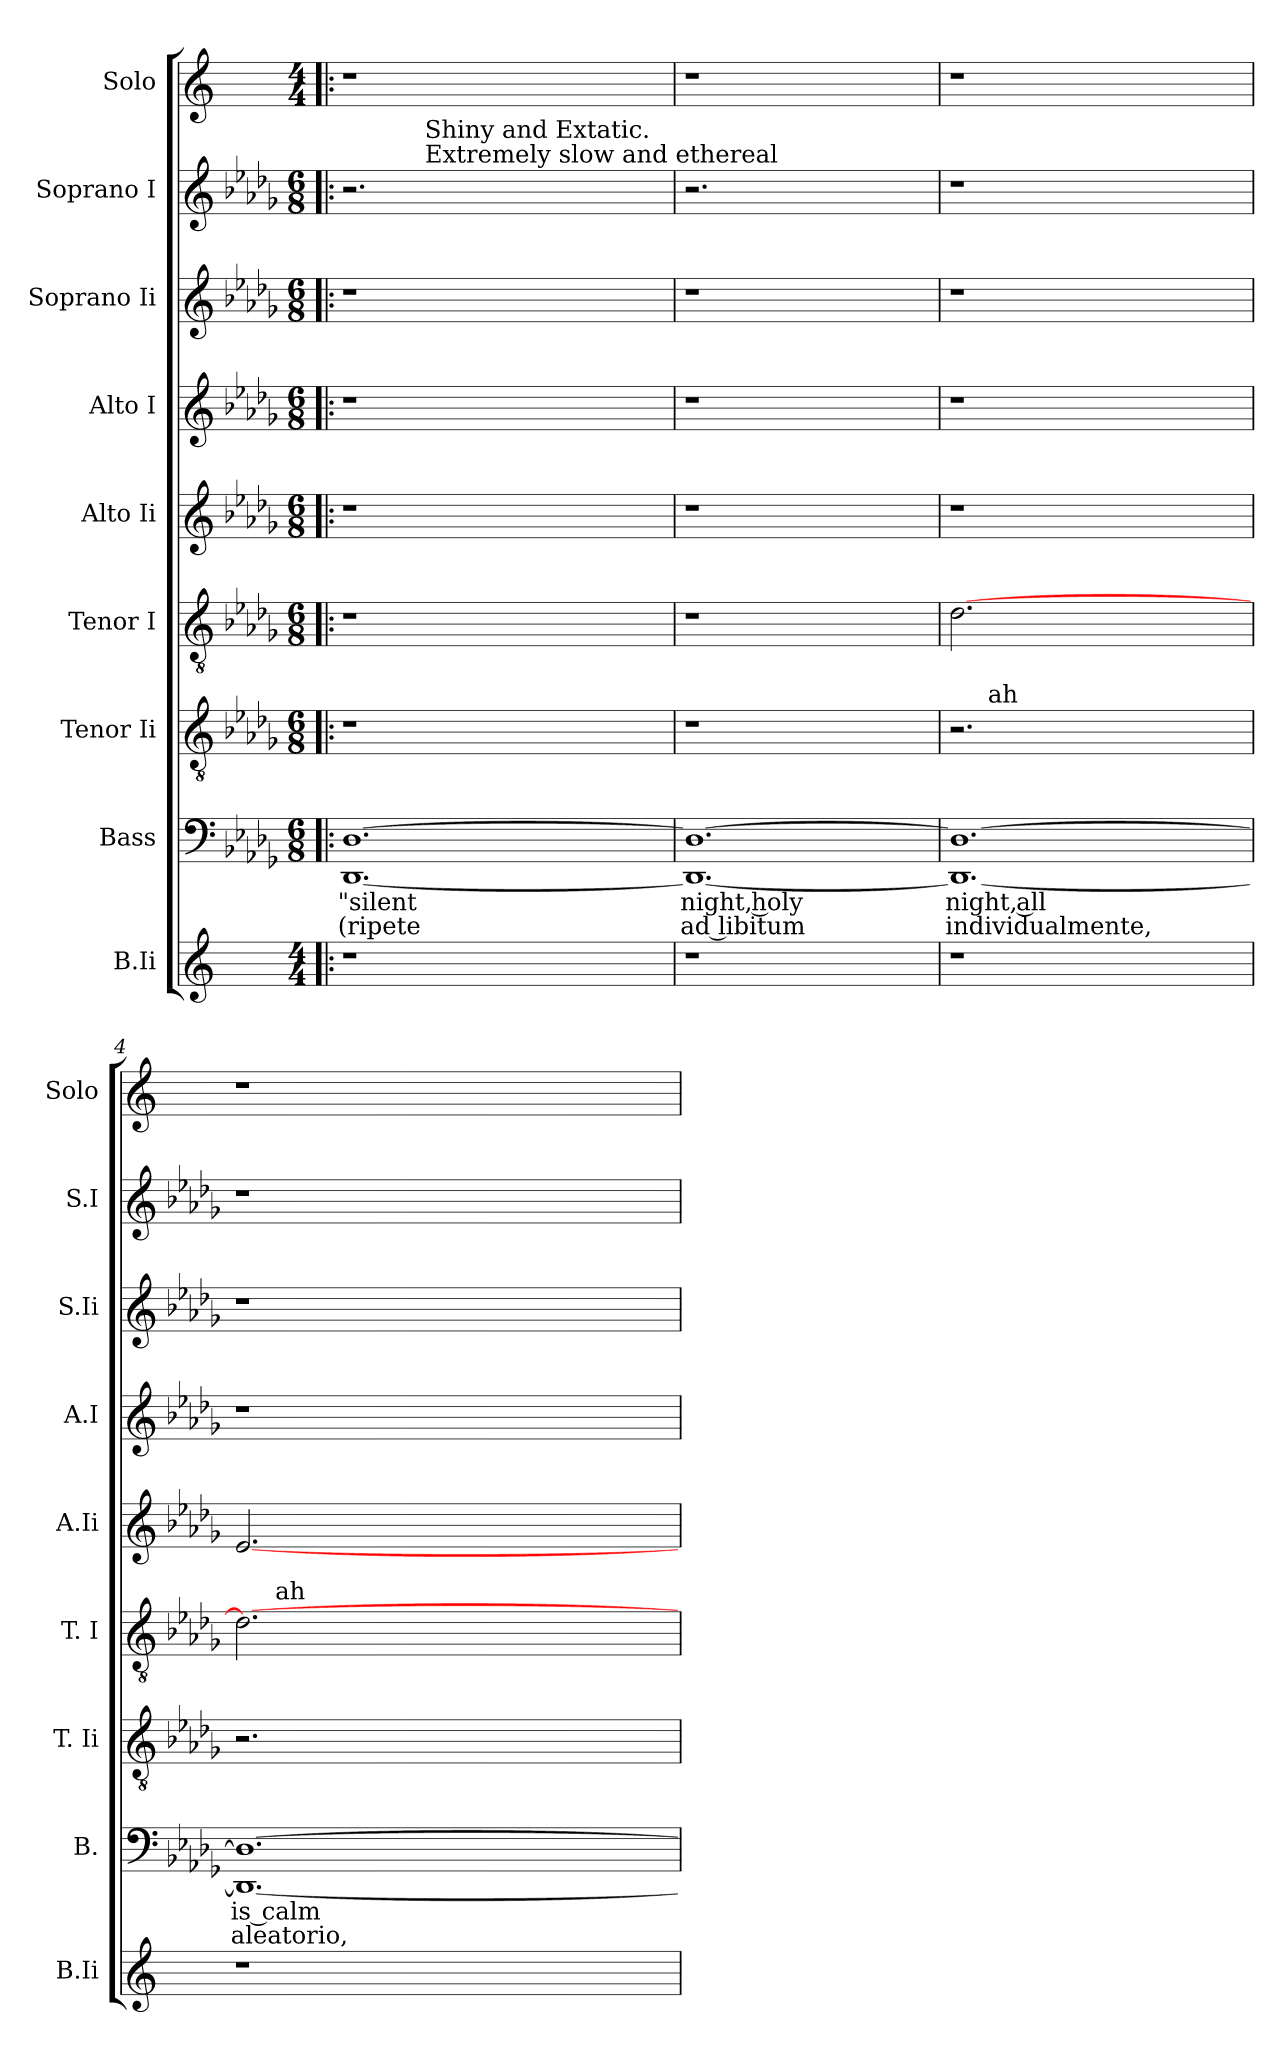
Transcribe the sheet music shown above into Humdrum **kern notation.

**kern	**kern	**text	**text	**kern	**kern	**kern	**kern	**kern	**kern	**kern
*part9	*part8	*part8	*part8	*part7	*part6	*part5	*part4	*part3	*part2	*part1
*staff9	*staff8	*staff8	*staff8	*staff7	*staff6	*staff5	*staff4	*staff3	*staff2	*staff1
*I"B.Ii	*I"Bass	*	*	*I"Tenor Ii	*I"Tenor I	*I"Alto Ii	*I"Alto I	*I"Soprano Ii	*I"Soprano I	*I"Solo
*I'B.Ii	*I'B.	*	*	*I'T. Ii	*I'T. I	*I'A.Ii	*I'A.I	*I'S.Ii	*I'S.I	*I'Solo
!!LO:PB:g=z
*clefG2	*clefF4	*	*	*clefGv2	*clefGv2	*clefG2	*clefG2	*clefG2	*clefG2	*clefG2
*k[]	*k[b-e-a-d-g-]	*	*	*k[b-e-a-d-g-]	*k[b-e-a-d-g-]	*k[b-e-a-d-g-]	*k[b-e-a-d-g-]	*k[b-e-a-d-g-]	*k[b-e-a-d-g-]	*k[]
*C:	*D-:	*	*	*D-:	*D-:	*D-:	*D-:	*D-:	*D-:	*C:
*M4/4	*M6/8	*	*	*M6/8	*M6/8	*M6/8	*M6/8	*M6/8	*M6/8	*M4/4
=1!|:	=1!|:	=1!|:	=1!|:	=1!|:	=1!|:	=1!|:	=1!|:	=1!|:	=1!|:	=1!|:
!	!	!LO:LY:b	!LO:LY:b	!LO:N:vis=1	!LO:N:vis=1	!LO:N:vis=1	!LO:N:vis=1	!LO:N:vis=1	!LO:N:vis=1	!
*	*	*	*	*	*	*	*	*	*^	*
1r	[<1.DD- [>1.D-	"silent	(ripete	2.r	2.r	2.r	2.r	2.r	2.r	4ryy	1r
.	.	.	.	.	.	.	.	.	.	16ryy	.
*	*	*	*	*	*	*	*	*	*MM25	*	*
!	!	!	!	!	!	!	!	!	!	!LO:TX:a:t=Extremely slow and ethereal	!
!	!	!	!	!	!	!	!	!	!	!LO:TX:a:t=Shiny and Extatic.	!
.	.	.	.	.	.	.	.	.	.	1ryy	.
.	.	.	.	2.ryy	2.ryy	2.ryy	2.ryy	2.ryy	2.ryy	.	.
2ryy	.	.	.	.	.	.	.	.	.	.	2ryy
.	.	.	.	.	.	.	.	.	.	8.ryy	.
=2	=2	=2	=2	=2	=2	=2	=2	=2	=2	=2	=2
!	!	!LO:LY:b	!LO:LY:b	!LO:N:vis=1	!LO:N:vis=1	!LO:N:vis=1	!LO:N:vis=1	!LO:N:vis=1	!LO:N:vis=1	!	!
*	*	*	*	*	*	*	*	*	*v	*v	*
1r	1.DD-_ 1.D-_	night, holy	ad libitum	2.r	2.r	2.r	2.r	2.r	2.r	1r
.	.	.	.	2.ryy	2.ryy	2.ryy	2.ryy	2.ryy	2.ryy	.
2ryy	.	.	.	.	.	.	.	.	.	2ryy
=3	=3	=3	=3	=3	=3	=3	=3	=3	=3	=3
!	!	!LO:LY:b	!LO:LY:b	!LO:N:vis=1	!	!LO:N:vis=1	!LO:N:vis=1	!LO:N:vis=1	!LO:N:vis=1	!
*	*	*	*	*^	*	*	*	*	*	*
1r	1.DD-_ 1.D-_	night, all	individualmente,	2.r	8ryy	[>2.d-\	2.r	2.r	2.r	2.r	1r
!	!	!	!	!	!LO:TX:a:t=ah	!	!	!	!	!	!
.	.	.	.	.	1ryy	.	.	.	.	.	.
.	.	.	.	2.ryy	.	2.ryy	2.ryy	2.ryy	2.ryy	2.ryy	.
2ryy	.	.	.	.	.	.	.	.	.	.	2ryy
.	.	.	.	.	4.ryy	.	.	.	.	.	.
=4	=4	=4	=4	=4	=4	=4	=4	=4	=4	=4	=4
!	!	!LO:LY:b:rj	!LO:LY:b:rj	!LO:N:vis=1	!	!	!	!LO:N:vis=1	!LO:N:vis=1	!LO:N:vis=1	!
*	*	*	*	*v	*v	*^	*	*	*	*	*
1r	1.DD-_ 1.D-_	is calm	aleatorio,	2.r	2.d-\_	8ryy	[<2.e-/	2.r	2.r	2.r	1r
!	!	!	!	!	!	!LO:TX:a:t=ah	!	!	!	!	!
.	.	.	.	.	.	1ryy	.	.	.	.	.
.	.	.	.	2.ryy	2.ryy	.	2.ryy	2.ryy	2.ryy	2.ryy	.
2ryy	.	.	.	.	.	.	.	.	.	.	2ryy
.	.	.	.	.	.	4.ryy	.	.	.	.	.
*	*	*	*	*	*v	*v	*	*	*	*	*
=	=	=	=	=	=	=	=	=	=	=
*-	*-	*-	*-	*-	*-	*-	*-	*-	*-	*-
